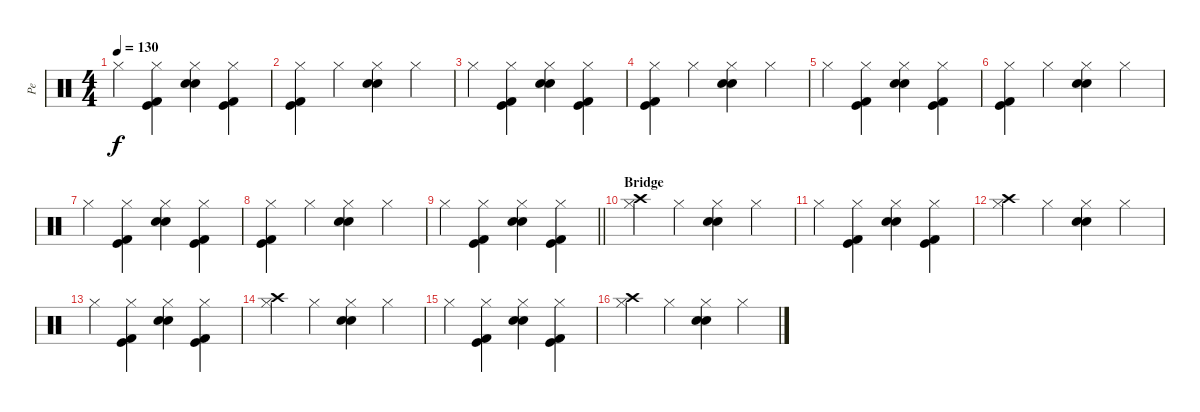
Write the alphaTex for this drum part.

\track ("Pe" "Pe") {instrument percussion}
\staff {score}
\articulation defaults
\ts (4 4)
\tempo 130
\clef neutral
\ks c "Hi-Hat (closed)".4{dy f}
("Hi-Hat (closed)" "Kick (hit) 2" "Kick (hit)").4 ("Hi-Hat (closed)" "Electric Snare (hit)" "Snare (hit) 2").4 ("Hi-Hat (closed)" "Kick (hit) 2" "Kick (hit)").4 |
("Hi-Hat (closed)" "Kick (hit) 2" "Kick (hit)").4 "Hi-Hat (closed)".4 ("Hi-Hat (closed)" "Electric Snare (hit)" "Snare (hit) 2").4 "Hi-Hat (closed)".4 |
"Hi-Hat (closed)".4 ("Hi-Hat (closed)" "Kick (hit) 2" "Kick (hit)").4 ("Hi-Hat (closed)" "Electric Snare (hit)" "Snare (hit) 2").4 ("Hi-Hat (closed)" "Kick (hit) 2" "Kick (hit)").4 |
("Hi-Hat (closed)" "Kick (hit) 2" "Kick (hit)").4 "Hi-Hat (closed)".4 ("Hi-Hat (closed)" "Electric Snare (hit)" "Snare (hit) 2").4 "Hi-Hat (closed)".4 |
"Hi-Hat (closed)".4 ("Hi-Hat (closed)" "Kick (hit) 2" "Kick (hit)").4 ("Hi-Hat (closed)" "Electric Snare (hit)" "Snare (hit) 2").4 ("Hi-Hat (closed)" "Kick (hit) 2" "Kick (hit)").4 |
("Hi-Hat (closed)" "Kick (hit) 2" "Kick (hit)").4 "Hi-Hat (closed)".4 ("Hi-Hat (closed)" "Electric Snare (hit)" "Snare (hit) 2").4 "Hi-Hat (closed)".4 |
"Hi-Hat (closed)".4 ("Hi-Hat (closed)" "Kick (hit) 2" "Kick (hit)").4 ("Hi-Hat (closed)" "Electric Snare (hit)" "Snare (hit) 2").4 ("Hi-Hat (closed)" "Kick (hit) 2" "Kick (hit)").4 |
("Hi-Hat (closed)" "Kick (hit) 2" "Kick (hit)").4 "Hi-Hat (closed)".4 ("Hi-Hat (closed)" "Electric Snare (hit)" "Snare (hit) 2").4 "Hi-Hat (closed)".4 |
\barLineRight lightlight "Hi-Hat (closed)".4
("Hi-Hat (closed)" "Kick (hit) 2" "Kick (hit)").4 ("Hi-Hat (closed)" "Electric Snare (hit)" "Snare (hit) 2").4 ("Hi-Hat (closed)" "Kick (hit) 2" "Kick (hit)").4 |
\section ("" "Bridge")
("Hi-Hat (closed)" "Crash high (hit)").4 "Hi-Hat (closed)".4 ("Hi-Hat (closed)" "Electric Snare (hit)" "Snare (hit) 2").4 "Hi-Hat (closed)".4 |
"Hi-Hat (closed)".4 ("Hi-Hat (closed)" "Kick (hit) 2" "Kick (hit)").4 ("Hi-Hat (closed)" "Electric Snare (hit)" "Snare (hit) 2").4 ("Hi-Hat (closed)" "Kick (hit) 2" "Kick (hit)").4 |
("Hi-Hat (closed)" "Crash high (hit)").4 "Hi-Hat (closed)".4 ("Hi-Hat (closed)" "Electric Snare (hit)" "Snare (hit) 2").4 "Hi-Hat (closed)".4 |
"Hi-Hat (closed)".4 ("Hi-Hat (closed)" "Kick (hit) 2" "Kick (hit)").4 ("Hi-Hat (closed)" "Electric Snare (hit)" "Snare (hit) 2").4 ("Hi-Hat (closed)" "Kick (hit) 2" "Kick (hit)").4 |
("Hi-Hat (closed)" "Crash high (hit)").4 "Hi-Hat (closed)".4 ("Hi-Hat (closed)" "Electric Snare (hit)" "Snare (hit) 2").4 "Hi-Hat (closed)".4 |
"Hi-Hat (closed)".4 ("Hi-Hat (closed)" "Kick (hit) 2" "Kick (hit)").4 ("Hi-Hat (closed)" "Electric Snare (hit)" "Snare (hit) 2").4 ("Hi-Hat (closed)" "Kick (hit) 2" "Kick (hit)").4 |
("Hi-Hat (closed)" "Crash high (hit)").4 "Hi-Hat (closed)".4 ("Hi-Hat (closed)" "Electric Snare (hit)" "Snare (hit) 2").4 "Hi-Hat (closed)".4
